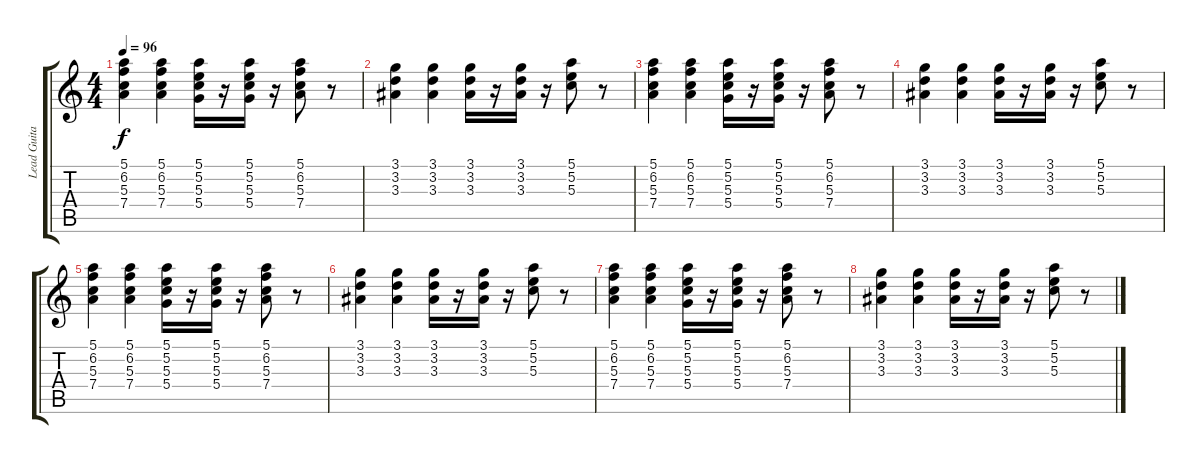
\track ("Lead Guitar" "Lead Guita") {instrument distortionguitar}
\staff {score tabs}
\tuning (E4 B3 G3 D3 A2 E2) {hide}
\ts (4 4)
\tempo 96
\clef g2
\ks c
(5.1 6.2 5.3 7.4).4{dy f} (5.1 6.2 5.3 7.4).4 (5.1 5.2 5.3 5.4).16 r.16 (5.1 5.2 5.3 5.4).16 r.16 (5.1 6.2 5.3 7.4).8 r.8 |
(3.1 3.2 3.3).4 (3.1 3.2 3.3).4 (3.1 3.2 3.3).16 r.16 (3.1 3.2 3.3).16 r.16 (5.1 5.2 5.3).8 r.8 |
(5.1 6.2 5.3 7.4).4 (5.1 6.2 5.3 7.4).4 (5.1 5.2 5.3 5.4).16 r.16 (5.1 5.2 5.3 5.4).16 r.16 (5.1 6.2 5.3 7.4).8 r.8 |
(3.1 3.2 3.3).4 (3.1 3.2 3.3).4 (3.1 3.2 3.3).16 r.16 (3.1 3.2 3.3).16 r.16 (5.1 5.2 5.3).8 r.8 |
(5.1 6.2 5.3 7.4).4 (5.1 6.2 5.3 7.4).4 (5.1 5.2 5.3 5.4).16 r.16 (5.1 5.2 5.3 5.4).16 r.16 (5.1 6.2 5.3 7.4).8 r.8 |
(3.1 3.2 3.3).4 (3.1 3.2 3.3).4 (3.1 3.2 3.3).16 r.16 (3.1 3.2 3.3).16 r.16 (5.1 5.2 5.3).8 r.8 |
(5.1 6.2 5.3 7.4).4 (5.1 6.2 5.3 7.4).4 (5.1 5.2 5.3 5.4).16 r.16 (5.1 5.2 5.3 5.4).16 r.16 (5.1 6.2 5.3 7.4).8 r.8 |
(3.1 3.2 3.3).4 (3.1 3.2 3.3).4 (3.1 3.2 3.3).16 r.16 (3.1 3.2 3.3).16 r.16 (5.1 5.2 5.3).8 r.8
